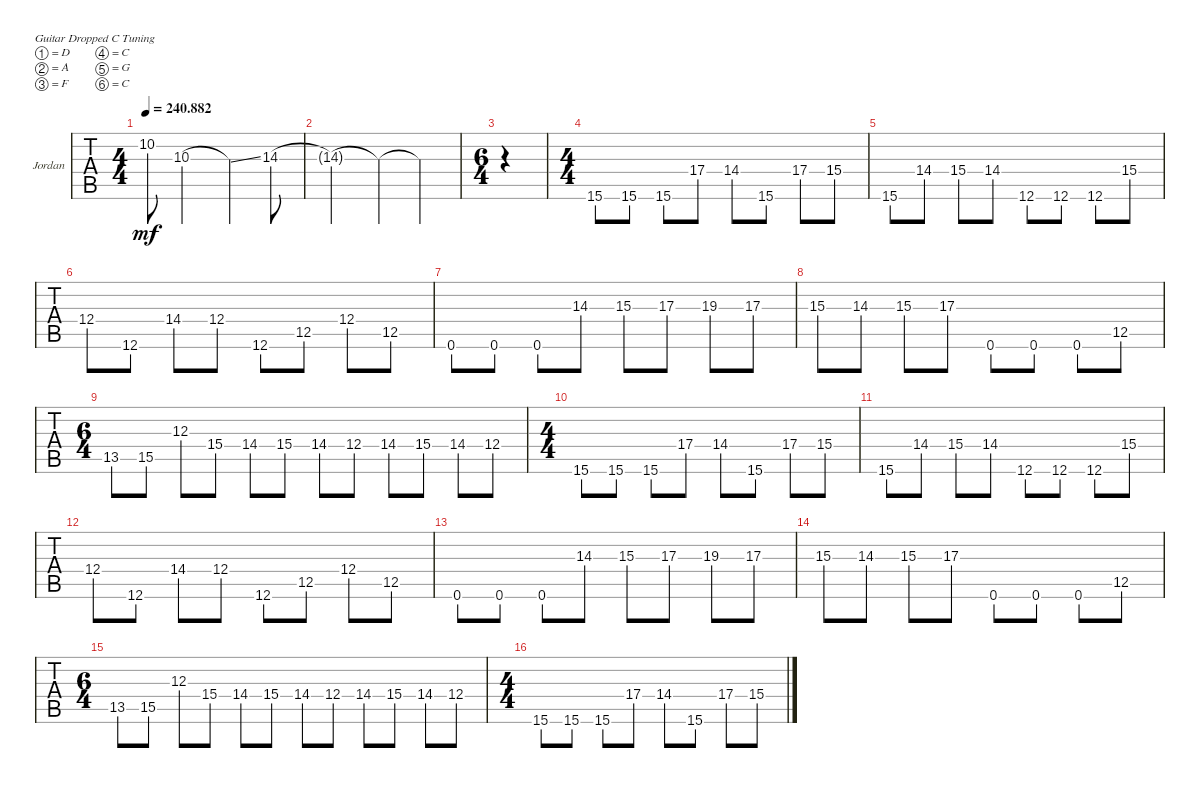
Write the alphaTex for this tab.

\bracketExtendMode groupsimilarinstruments
\firstSystemTrackNameOrientation horizontal
\otherSystemsTrackNameOrientation horizontal
\track ("Jid-Lee" "Jordan") {instrument overdrivenguitar}
\staff {tabs}
\tuning (D4 A3 F3 C3 G2 C2)
\ts (4 4)
\tempo
240.882
\accidentals auto
\clef g2
\ottava regular
\simile none
\ks c
10.2{t}.8{dy mf} 10.3.2 10.3{ss t}.4 14.3.8 |
14.3{t}.2 14.3{t}.4 14.3{t}.4 |
\ts (6 4)
|
\ts (4 4)
15.6.8 15.6.8 15.6.8 17.4.8 14.4.8 15.6.8 17.4.8 15.4.8 |
15.6.8 14.4.8 15.4.8 14.4.8 12.6.8 12.6.8 12.6.8 15.4.8 |
12.4.8 12.6.8 14.4.8 12.4.8 12.6.8 12.5.8 12.4.8 12.5.8 |
0.6.8 0.6.8 0.6.8 14.3.8 15.3.8 17.3.8 19.3.8 17.3.8 |
15.3.8 14.3.8 15.3.8 17.3.8 0.6.8 0.6.8 0.6.8 12.5.8 |
\ts (6 4)
13.5.8 15.5.8 12.3.8 15.4.8 14.4.8 15.4.8 14.4.8 12.4.8 14.4.8 15.4.8 14.4.8 12.4.8 |
\ts (4 4)
15.6.8 15.6.8 15.6.8 17.4.8 14.4.8 15.6.8 17.4.8 15.4.8 |
15.6.8 14.4.8 15.4.8 14.4.8 12.6.8 12.6.8 12.6.8 15.4.8 |
12.4.8 12.6.8 14.4.8 12.4.8 12.6.8 12.5.8 12.4.8 12.5.8 |
0.6.8 0.6.8 0.6.8 14.3.8 15.3.8 17.3.8 19.3.8 17.3.8 |
15.3.8 14.3.8 15.3.8 17.3.8 0.6.8 0.6.8 0.6.8 12.5.8 |
\ts (6 4)
13.5.8 15.5.8 12.3.8 15.4.8 14.4.8 15.4.8 14.4.8 12.4.8 14.4.8 15.4.8 14.4.8 12.4.8 |
\ts (4 4)
15.6.8 15.6.8 15.6.8 17.4.8 14.4.8 15.6.8 17.4.8 15.4.8
